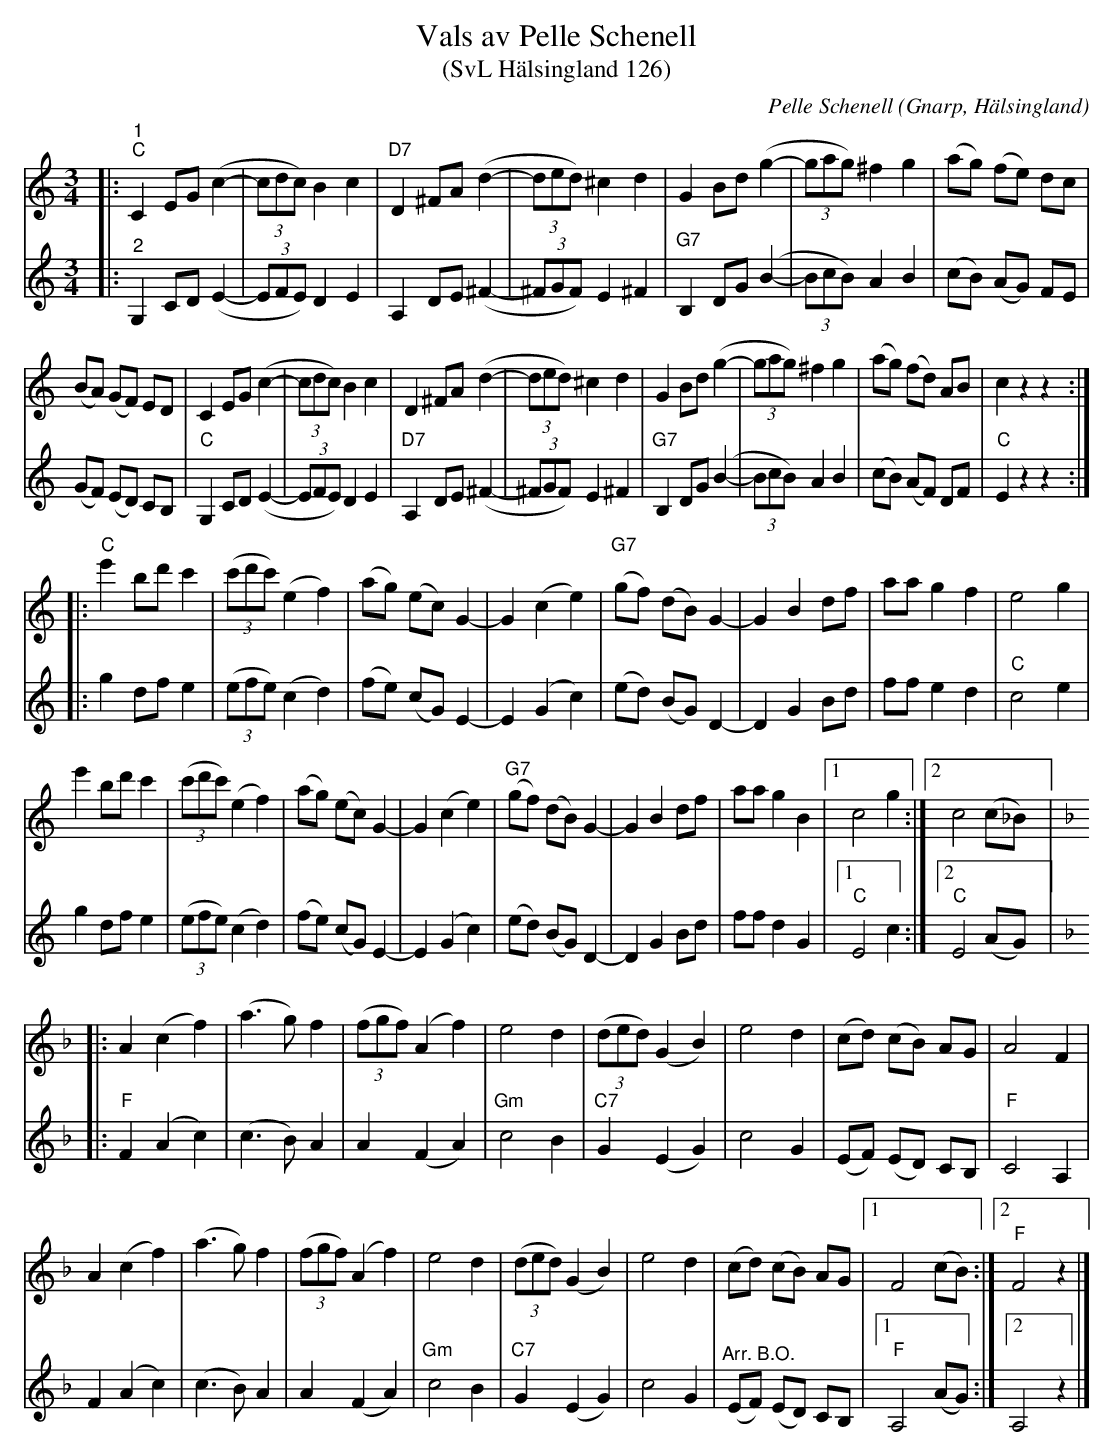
X:1
T:Vals av Pelle Schenell
T:(SvL Hälsingland 126)
C:Pelle Schenell
O:Gnarp, Hälsingland
L:1/8
M:3/4
K:C
V:1
|:"^1""C" C2 EG (c2- | (3cdc) B2 c2 |"D7" D2 ^FA (d2- | (3ded) ^c2 d2 | G2 Bd (g2- | (3gag) ^f2 g2 | (ag) (fe) dc |
(BA) (GF) ED | C2 EG (c2- | (3cdc) B2 c2 | D2 ^FA (d2- | (3ded) ^c2 d2 | G2 Bd (g2- | (3gag) ^f2 g2 | (ag) (fd) AB | c2 z2 z2 ::
"C" e'2 bd' c'2 | (3(c'd'c') (e2 f2) | (ag) (ec) G2- | G2 (c2 e2) |"G7" (gf) (dB) G2- | G2 B2 df | aa g2 f2 | e4 g2 |
e'2 bd' c'2 | (3(c'd'c') (e2 f2) | (ag) (ec) G2- | G2 (c2 e2) |"G7" (gf) (dB) G2- | G2 B2 df | aa g2 B2 |1 c4 g2 :|2 c4 (c_B) |:
[K:F] A2 (c2 f2) | (a3 g) f2 | (3(fgf) (A2 f2) | e4 d2 | (3(ded) (G2 B2) | e4 d2 | (cd) (cB) AG | A4 F2 |
A2 (c2 f2) | (a3 g) f2 | (3(fgf) (A2 f2) | e4 d2 | (3(ded) (G2 B2) | e4 d2 | (cd) (cB) AG |1 F4 (cB) :|2"F" F4 z2 |]
V:2
|:"^2" G,2 CD (E2- | (3EFE) D2 E2 | A,2 DE (^F2- | (3^FGF) E2 ^F2 |"G7" B,2 DG (B2- | (3BcB) A2 B2 | (cB) (AG) FE |
(GF) (ED) CB, |"C" G,2 CD (E2- | (3EFE) D2 E2 |"D7" A,2 DE (^F2- | (3^FGF) E2 ^F2 |"G7" B,2 DG (B2- | (3BcB) A2 B2 | (cB) (AF) DF |"C" E2 z2 z2 ::
g2 df e2 | (3(efe) (c2 d2) | (fe) (cG) E2- | E2 (G2 c2) | (ed) (BG) D2- | D2 G2 Bd | ff e2 d2 |"C" c4 e2 |
g2 df e2 | (3(efe) (c2 d2) | (fe) (cG) E2- | E2 (G2 c2) | (ed) (BG) D2- | D2 G2 Bd | ff d2 G2 |1 "C" E4 c2 :|2"C" E4 (AG) |:
[K:F]"F" F2 (A2 c2) | (c3 B) A2 | A2 (F2 A2) |"Gm" c4 B2 | "C7" G2 (E2 G2) | c4 G2 | (EF) (ED) CB, |"F" C4 A,2 | F2 (A2 c2) |
(c3 B) A2 | A2 (F2 A2) | "Gm" c4 B2 |"C7" G2 (E2 G2) | c4 G2 | "^Arr. B.O." (EF) (ED) CB, |1"F" A,4 (AG) :|2 A,4 z2 |]
